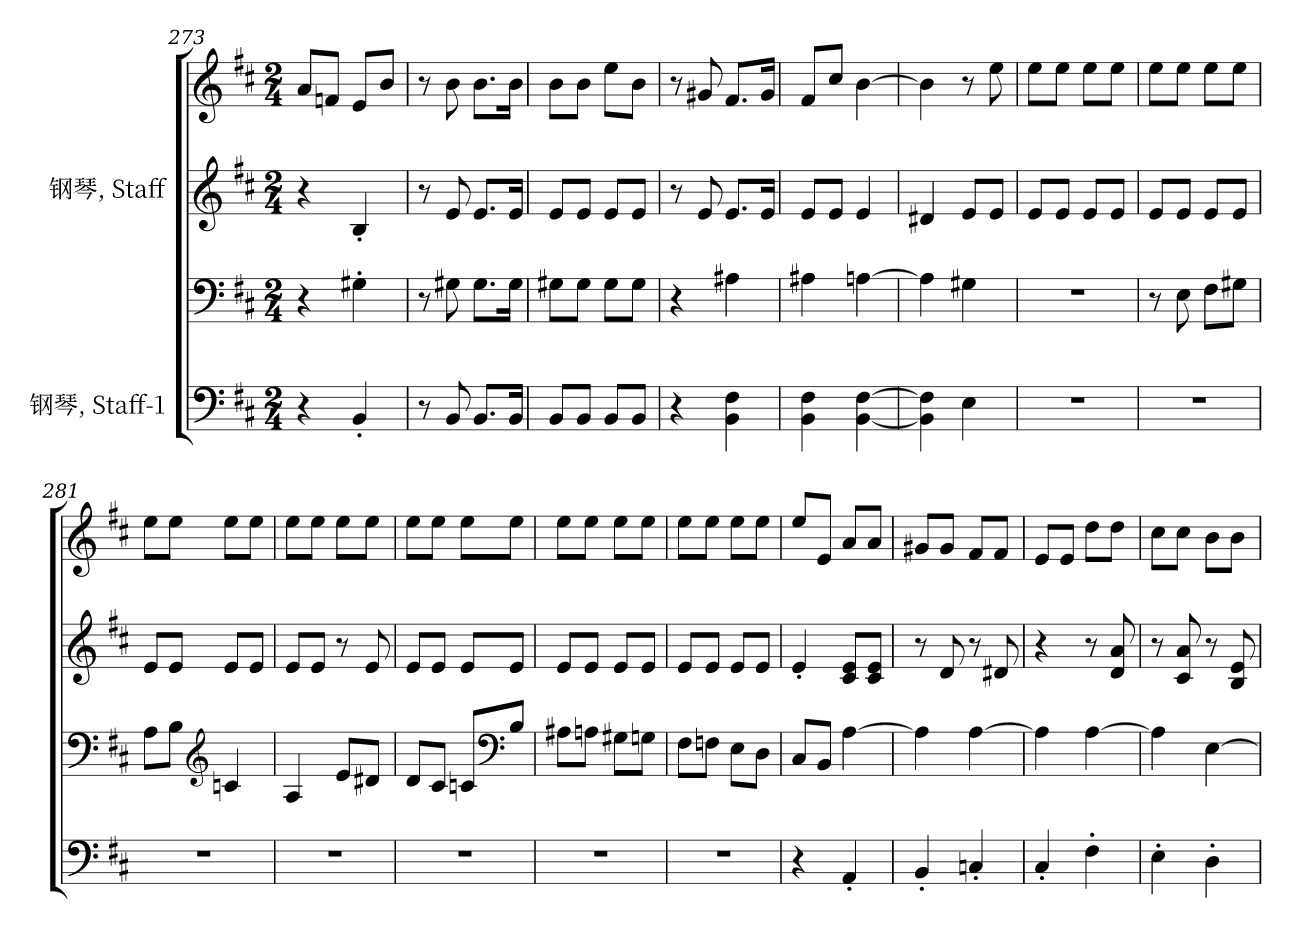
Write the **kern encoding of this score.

**kern	**kern	**kern	**kern
*part2	*part2	*part1	*part1
*staff4	*staff3	*staff2	*staff1
*I"钢琴, Staff-1	*	*I"钢琴, Staff	*
*clefF4	*clefF4	*clefG2	*clefG2
*k[f#c#]	*k[f#c#]	*k[f#c#]	*k[f#c#]
*M2/4	*M2/4	*M2/4	*M2/4
=273	=273	=273	=273
4r	4r	4r	8a/L
.	.	.	8fn/J
4BB'/	4G#X'\	4B'/	8e/L
.	.	.	8b/J
=274	=274	=274	=274
8r	8r	8r	8r
8BB/	8G#X\	8e/	8b\
8.BB/L	8.G#\L	8.e/L	8.b\L
16BB/Jk	16G#\Jk	16e/Jk	16b\Jk
!!LO:PB:g=z
=275	=275	=275	=275
8BB/L	8G#X\L	8e/L	8b\L
8BB/J	8G#\J	8e/J	8b\J
8BB/L	8G#\L	8e/L	8ee\L
8BB/J	8G#\J	8e/J	8b\J
=276	=276	=276	=276
4r	4r	8r	8r
.	.	8e/	8g#X/
4BB\ 4F#\	4A#X\	8.e/L	8.f#/L
.	.	16e/Jk	16g#/Jk
=277	=277	=277	=277
4BB\ 4F#\	4A#X\	8e/L	8f#/L
.	.	8e/J	8cc#/J
[4BB\ [4F#\	[4An\	4e/	[4b\
=278	=278	=278	=278
4BB\] 4F#\]	4A\]	4d#X/	4b\]
4E\	4G#X\	8e/L	8r
.	.	8e/J	8ee\
=279	=279	=279	=279
2r	2r	8e/L	8ee\L
.	.	8e/J	8ee\J
.	.	8e/L	8ee\L
.	.	8e/J	8ee\J
=280	=280	=280	=280
2r	8r	8e/L	8ee\L
.	8E\	8e/J	8ee\J
.	8F#\L	8e/L	8ee\L
.	8G#X\J	8e/J	8ee\J
=281	=281	=281	=281
2r	8A\L	8e/L	8ee\L
.	8B\J	8e/J	8ee\J
*	*clefG2	*	*
.	4cn/	8e/L	8ee\L
.	.	8e/J	8ee\J
!!LO:LB:g=z
=282	=282	=282	=282
2r	4A/	8e/L	8ee\L
.	.	8e/J	8ee\J
.	8e/L	8r	8ee\L
.	8d#X/J	8e/	8ee\J
=283	=283	=283	=283
2r	8d/L	8e/L	8ee\L
.	8c#/J	8e/J	8ee\J
.	8cn/L	8e/L	8ee\L
*	*clefF4	*	*
.	8B/J	8e/J	8ee\J
=284	=284	=284	=284
2r	8A#X\L	8e/L	8ee\L
.	8An\J	8e/J	8ee\J
.	8G#X\L	8e/L	8ee\L
.	8Gn\J	8e/J	8ee\J
=285	=285	=285	=285
2r	8F#\L	8e/L	8ee\L
.	8Fn\J	8e/J	8ee\J
.	8E\L	8e/L	8ee\L
.	8D\J	8e/J	8ee\J
=286	=286	=286	=286
4r	8C#/L	4e'/	8ee/L
.	8BB/J	.	8e/J
4AA'/	[4A\	8c#/ 8e/L	8a/L
.	.	8c#/ 8e/J	8a/J
=287	=287	=287	=287
4BB'/	4A\]	8r	8g#X/L
.	.	8d/	8g#/J
4Cn'/	[4A\	8r	8f#/L
.	.	8d#X/	8f#/J
!!LO:LB:g=z
=288	=288	=288	=288
4C#'/	4A\]	4r	8e/L
.	.	.	8e/J
4F#'\	[4A\	8r	8dd\L
.	.	8d/ 8a/	8dd\J
=289	=289	=289	=289
4E'\	4A\]	8r	8cc#\L
.	.	8c#/ 8a/	8cc#\J
4D'\	[4E\	8r	8b\L
.	.	8B/ 8e/	8b\J
=	=	=	=
*-	*-	*-	*-
